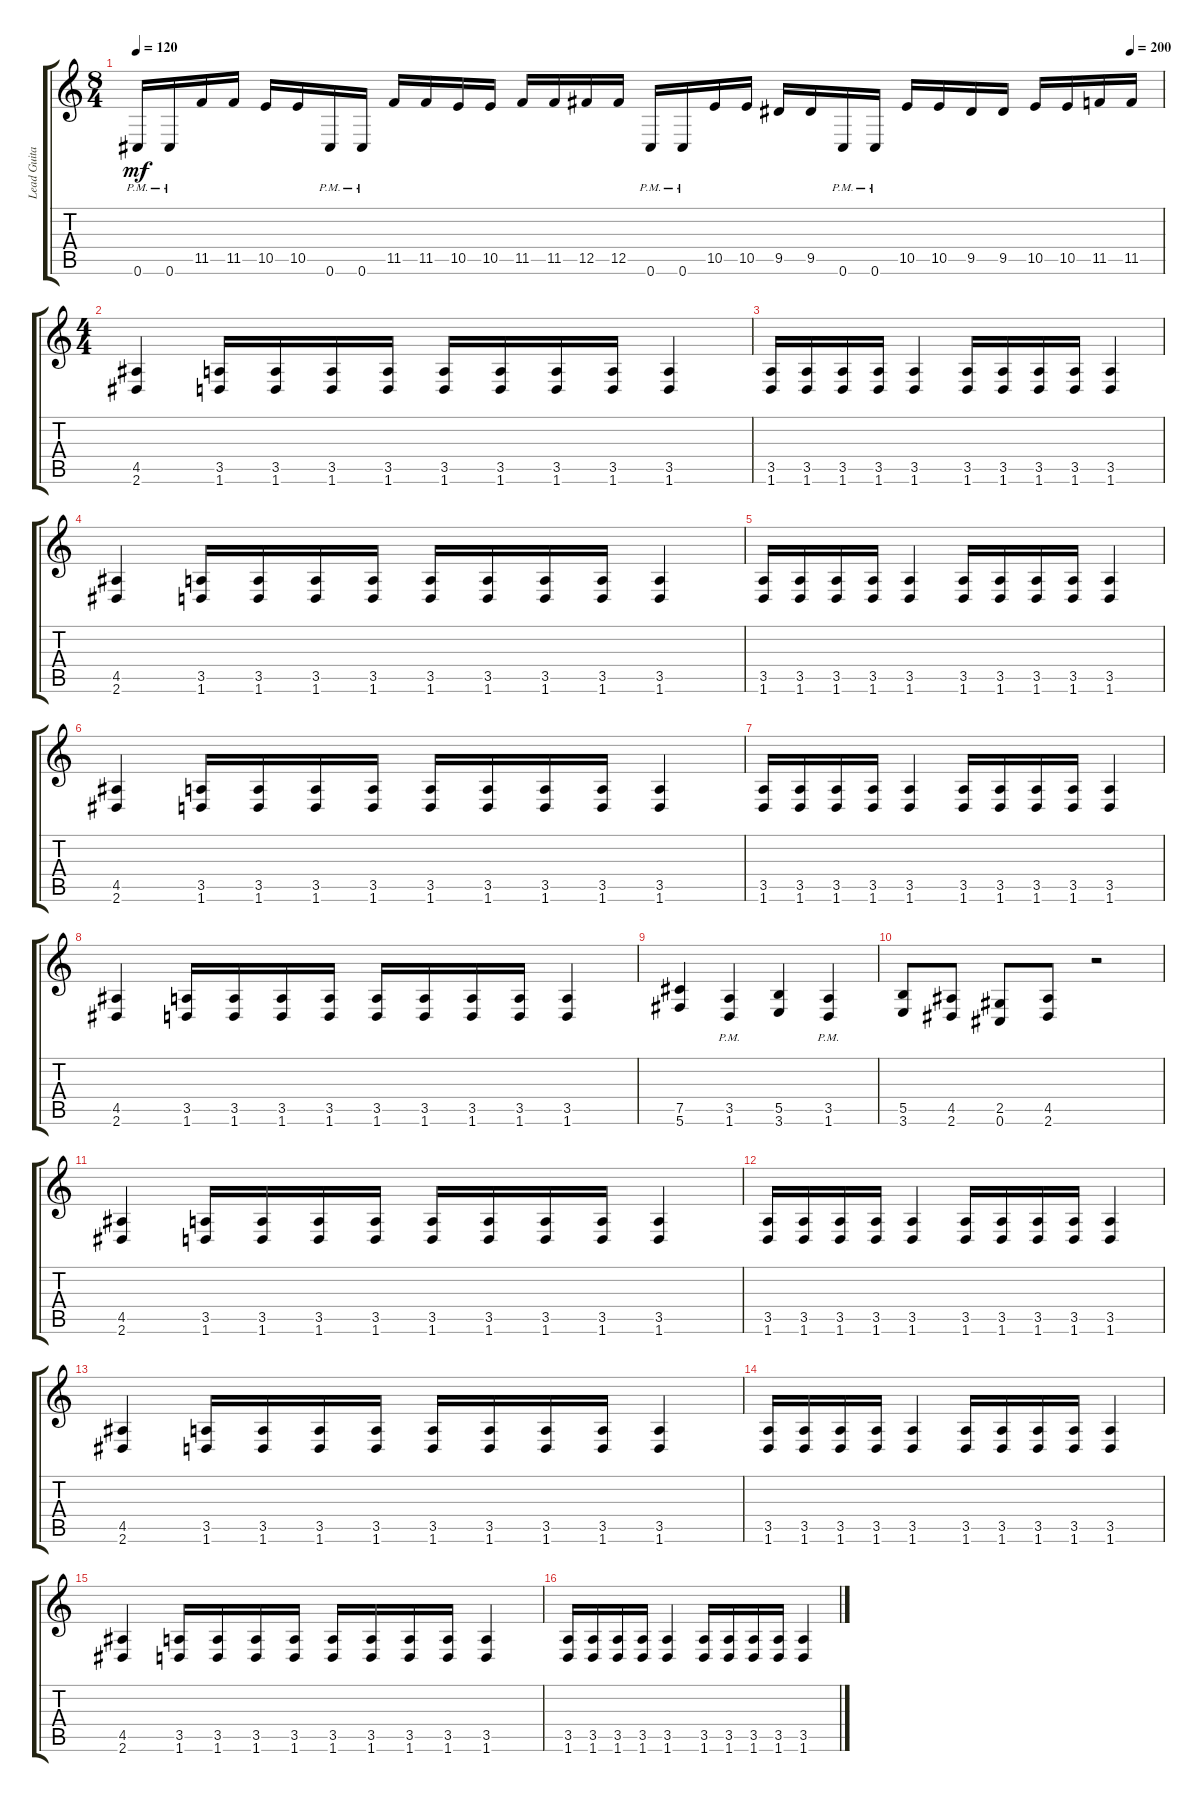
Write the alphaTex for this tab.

\track ("Lead Guitar" "Lead Guita") {instrument distortionguitar}
\staff {score tabs}
\tuning (Db4 Ab3 E3 B2 Gb2 Db2) {hide}
\ts (8 4)
\tempo 120
\tempo (200 0.96875)
\clef g2
\ks c
0.6{pm}.16{dy mf} 0.6{pm}.16 11.5.16 11.5.16 10.5.16 10.5.16 0.6{pm}.16 0.6{pm}.16 11.5.16 11.5.16 10.5.16 10.5.16 11.5.16 11.5.16 12.5.16 12.5.16 0.6{pm}.16 0.6{pm}.16 10.5.16 10.5.16 9.5.16 9.5.16 0.6{pm}.16 0.6{pm}.16 10.5.16 10.5.16 9.5.16 9.5.16 10.5.16 10.5.16 11.5.16 11.5.16 |
\ts (4 4)
(4.5 2.6).4 (3.5 1.6).16 (3.5 1.6).16 (3.5 1.6).16 (3.5 1.6).16 (3.5 1.6).16 (3.5 1.6).16 (3.5 1.6).16 (3.5 1.6).16 (3.5 1.6).4 |
(3.5 1.6).16 (3.5 1.6).16 (3.5 1.6).16 (3.5 1.6).16 (3.5 1.6).4 (3.5 1.6).16 (3.5 1.6).16 (3.5 1.6).16 (3.5 1.6).16 (3.5 1.6).4 |
(4.5 2.6).4 (3.5 1.6).16 (3.5 1.6).16 (3.5 1.6).16 (3.5 1.6).16 (3.5 1.6).16 (3.5 1.6).16 (3.5 1.6).16 (3.5 1.6).16 (3.5 1.6).4 |
(3.5 1.6).16 (3.5 1.6).16 (3.5 1.6).16 (3.5 1.6).16 (3.5 1.6).4 (3.5 1.6).16 (3.5 1.6).16 (3.5 1.6).16 (3.5 1.6).16 (3.5 1.6).4 |
(4.5 2.6).4 (3.5 1.6).16 (3.5 1.6).16 (3.5 1.6).16 (3.5 1.6).16 (3.5 1.6).16 (3.5 1.6).16 (3.5 1.6).16 (3.5 1.6).16 (3.5 1.6).4 |
(3.5 1.6).16 (3.5 1.6).16 (3.5 1.6).16 (3.5 1.6).16 (3.5 1.6).4 (3.5 1.6).16 (3.5 1.6).16 (3.5 1.6).16 (3.5 1.6).16 (3.5 1.6).4 |
(4.5 2.6).4 (3.5 1.6).16 (3.5 1.6).16 (3.5 1.6).16 (3.5 1.6).16 (3.5 1.6).16 (3.5 1.6).16 (3.5 1.6).16 (3.5 1.6).16 (3.5 1.6).4 |
(7.5 5.6).4 (3.5{pm} 1.6{pm}).4 (5.5 3.6).4 (3.5{pm} 1.6{pm}).4 |
(5.5 3.6).8 (4.5 2.6).8 (2.5 0.6).8 (4.5 2.6).8 r.2 |
(4.5 2.6).4 (3.5 1.6).16 (3.5 1.6).16 (3.5 1.6).16 (3.5 1.6).16 (3.5 1.6).16 (3.5 1.6).16 (3.5 1.6).16 (3.5 1.6).16 (3.5 1.6).4 |
(3.5 1.6).16 (3.5 1.6).16 (3.5 1.6).16 (3.5 1.6).16 (3.5 1.6).4 (3.5 1.6).16 (3.5 1.6).16 (3.5 1.6).16 (3.5 1.6).16 (3.5 1.6).4 |
(4.5 2.6).4 (3.5 1.6).16 (3.5 1.6).16 (3.5 1.6).16 (3.5 1.6).16 (3.5 1.6).16 (3.5 1.6).16 (3.5 1.6).16 (3.5 1.6).16 (3.5 1.6).4 |
(3.5 1.6).16 (3.5 1.6).16 (3.5 1.6).16 (3.5 1.6).16 (3.5 1.6).4 (3.5 1.6).16 (3.5 1.6).16 (3.5 1.6).16 (3.5 1.6).16 (3.5 1.6).4 |
(4.5 2.6).4 (3.5 1.6).16 (3.5 1.6).16 (3.5 1.6).16 (3.5 1.6).16 (3.5 1.6).16 (3.5 1.6).16 (3.5 1.6).16 (3.5 1.6).16 (3.5 1.6).4 |
(3.5 1.6).16 (3.5 1.6).16 (3.5 1.6).16 (3.5 1.6).16 (3.5 1.6).4 (3.5 1.6).16 (3.5 1.6).16 (3.5 1.6).16 (3.5 1.6).16 (3.5 1.6).4
